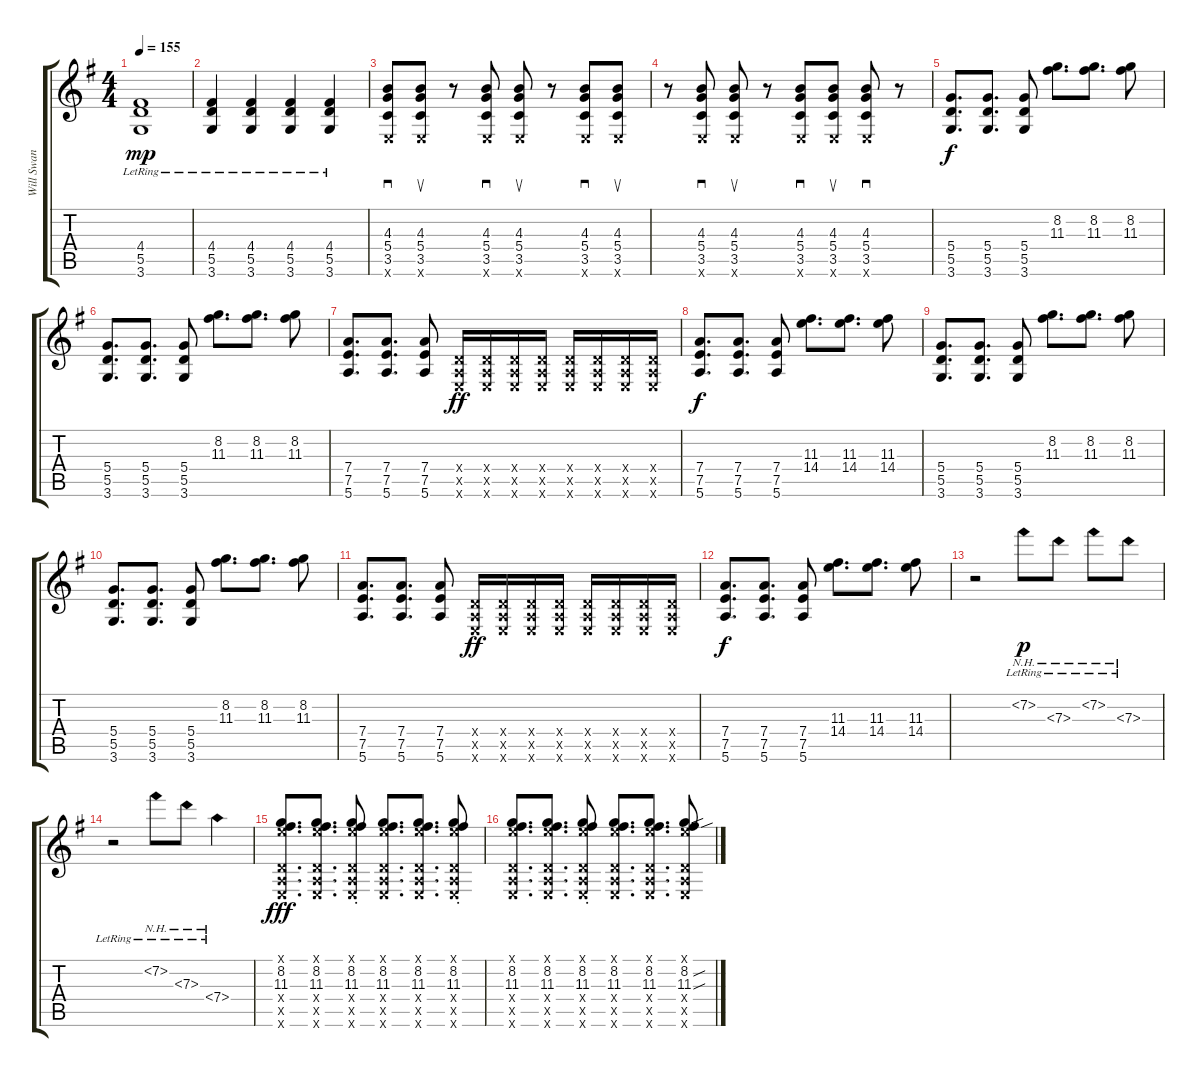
\track ("Will Swan (lead)" "Will Swan ") {instrument distortionguitar}
\staff {score tabs}
\tuning (E4 B3 G3 D3 A2 E2) {hide}
\ts (4 4)
\tempo 155
\clef g2
\ks g
(4.4{lr} 5.5{lr} 3.6{lr}).1{dy mp} |
(4.4{lr} 5.5{lr} 3.6{lr}).4 (4.4{lr} 5.5{lr} 3.6{lr}).4 (4.4{lr} 5.5{lr} 3.6{lr}).4 (4.4{lr} 5.5{lr} 3.6{lr}).4 |
(4.3 5.4 3.5 0.6{x}).8{sd} (4.3 5.4 3.5 0.6{x}).8{su} r.8 (4.3 5.4 3.5 0.6{x}).8{sd} (4.3 5.4 3.5 0.6{x}).8{su} r.8 (4.3 5.4 3.5 0.6{x}).8{sd} (4.3 5.4 3.5 0.6{x}).8{su} |
r.8 (4.3 5.4 3.5 0.6{x}).8{sd} (4.3 5.4 3.5 0.6{x}).8{su} r.8 (4.3 5.4 3.5 0.6{x}).8{sd} (4.3 5.4 3.5 0.6{x}).8{su} (4.3 5.4 3.5 0.6{x}).8{sd} r.8 |
(5.4 5.5 3.6).8{d dy f} (5.4 5.5 3.6).8{d} (5.4 5.5 3.6).8 (8.2 11.3).8{d} (8.2 11.3).8{d} (8.2 11.3).8 |
(5.4 5.5 3.6).8{d} (5.4 5.5 3.6).8{d} (5.4 5.5 3.6).8 (8.2 11.3).8{d} (8.2 11.3).8{d} (8.2 11.3).8 |
(7.4 7.5 5.6).8{d} (7.4 7.5 5.6).8{d} (7.4 7.5 5.6).8 (0.4{x} 0.5{x} 0.6{x}).16{dy ff} (0.4{x} 0.5{x} 0.6{x}).16 (0.4{x} 0.5{x} 0.6{x}).16 (0.4{x} 0.5{x} 0.6{x}).16 (0.4{x} 0.5{x} 0.6{x}).16 (0.4{x} 0.5{x} 0.6{x}).16 (0.4{x} 0.5{x} 0.6{x}).16 (0.4{x} 0.5{x} 0.6{x}).16 |
(7.4 7.5 5.6).8{d dy f} (7.4 7.5 5.6).8{d} (7.4 7.5 5.6).8 (11.3 14.4).8{d} (11.3 14.4).8{d} (11.3 14.4).8 |
(5.4 5.5 3.6).8{d} (5.4 5.5 3.6).8{d} (5.4 5.5 3.6).8 (8.2 11.3).8{d} (8.2 11.3).8{d} (8.2 11.3).8 |
(5.4 5.5 3.6).8{d} (5.4 5.5 3.6).8{d} (5.4 5.5 3.6).8 (8.2 11.3).8{d} (8.2 11.3).8{d} (8.2 11.3).8 |
(7.4 7.5 5.6).8{d} (7.4 7.5 5.6).8{d} (7.4 7.5 5.6).8 (0.4{x} 0.5{x} 0.6{x}).16{dy ff} (0.4{x} 0.5{x} 0.6{x}).16 (0.4{x} 0.5{x} 0.6{x}).16 (0.4{x} 0.5{x} 0.6{x}).16 (0.4{x} 0.5{x} 0.6{x}).16 (0.4{x} 0.5{x} 0.6{x}).16 (0.4{x} 0.5{x} 0.6{x}).16 (0.4{x} 0.5{x} 0.6{x}).16 |
(7.4 7.5 5.6).8{d dy f} (7.4 7.5 5.6).8{d} (7.4 7.5 5.6).8 (11.3 14.4).8{d} (11.3 14.4).8{d} (11.3 14.4).8 |
r.2 7.2{nh lr}.8{dy p} 7.3{nh lr}.8 7.2{nh lr}.8 7.3{nh lr}.8 |
r.2 7.2{nh lr}.8 7.3{nh lr}.8 7.4{nh lr}.4 |
(0.1{x} 8.2{st} 11.3{st} 0.4{x} 0.5{x} 0.6{x}).8{d dy fff} (0.1{x} 8.2 11.3 0.4{x} 0.5{x} 0.6{x}).8{d} (0.1{x} 8.2{st} 11.3{st} 0.4{x} 0.5{x} 0.6{x}).8 (0.1{x} 8.2 11.3 0.4{x} 0.5{x} 0.6{x}).8{d} (0.1{x} 8.2 11.3 0.4{x} 0.5{x} 0.6{x}).8{d} (0.1{x} 8.2{st} 11.3{st} 0.4{x} 0.5{x} 0.6{x}).8 |
(0.1{x} 8.2 11.3 0.4{x} 0.5{x} 0.6{x}).8{d} (0.1{x} 8.2 11.3 0.4{x} 0.5{x} 0.6{x}).8{d} (0.1{x} 8.2{st} 11.3{st} 0.4{x} 0.5{x} 0.6{x}).8 (0.1{x} 8.2 11.3 0.4{x} 0.5{x} 0.6{x}).8{d} (0.1{x} 8.2 11.3 0.4{x} 0.5{x} 0.6{x}).8{d} (0.1{x} 8.2{sou} 11.3{sou} 0.4{x} 0.5{x} 0.6{x}).8
